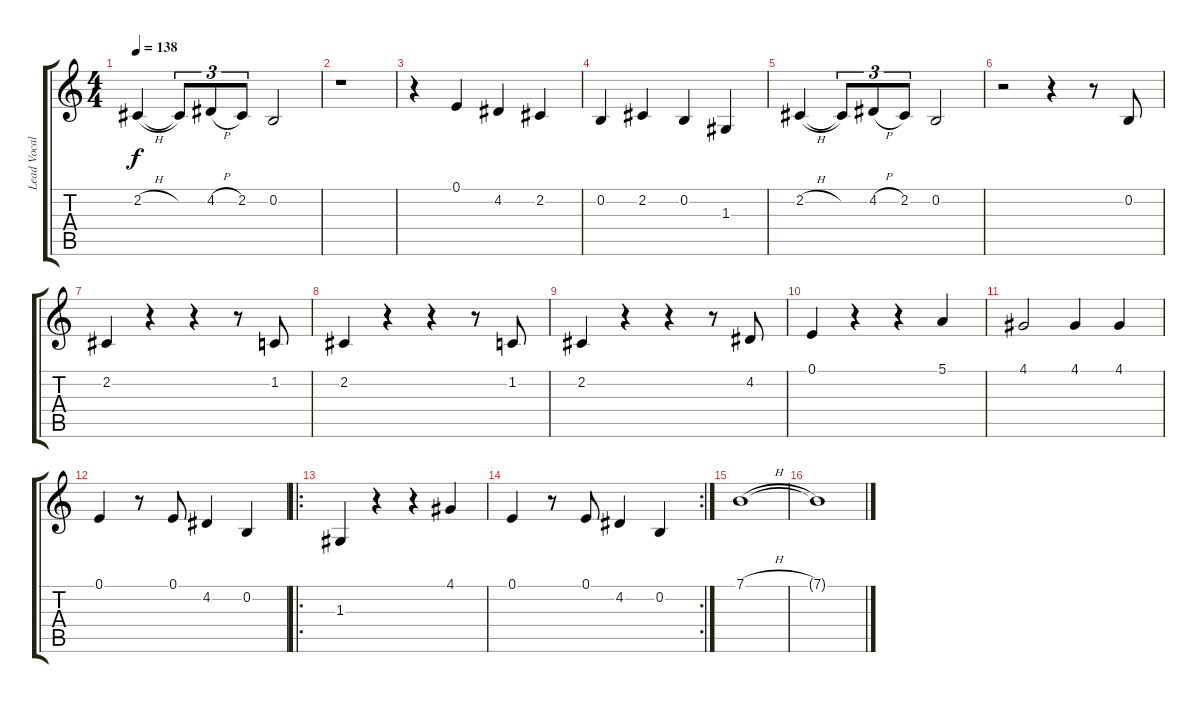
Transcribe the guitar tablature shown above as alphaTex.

\track ("Lead Vocal" "Lead Vocal") {instrument accordion}
\staff {score tabs}
\tuning (E4 B3 G3 D3 A2 E2) {hide}
\ts (4 4)
\tempo 138
\clef g2
\ks c
2.2{h}.4{dy f} 2.2{t}.8{tu (3 2)} 4.2{h}.8{tu (3 2)} 2.2.8{tu (3 2)} 0.2.2 |
r.1 |
r.4 0.1.4 4.2.4 2.2.4 |
0.2.4 2.2.4 0.2.4 1.3.4 |
2.2{h}.4 2.2{t}.8{tu (3 2)} 4.2{h}.8{tu (3 2)} 2.2.8{tu (3 2)} 0.2.2 |
r.2 r.4 r.8 0.2.8 |
2.2.4 r.4 r.4 r.8 1.2.8 |
2.2.4 r.4 r.4 r.8 1.2.8 |
2.2.4 r.4 r.4 r.8 4.2.8 |
0.1.4 r.4 r.4 5.1.4 |
4.1.2 4.1.4 4.1.4 |
0.1.4 r.8 0.1.8 4.2.4 0.2.4 |
\ro
1.3.4 r.4 r.4 4.1.4 |
\rc 2
0.1.4 r.8 0.1.8 4.2.4 0.2.4 |
7.1{h}.1 |
7.1{t}.1
